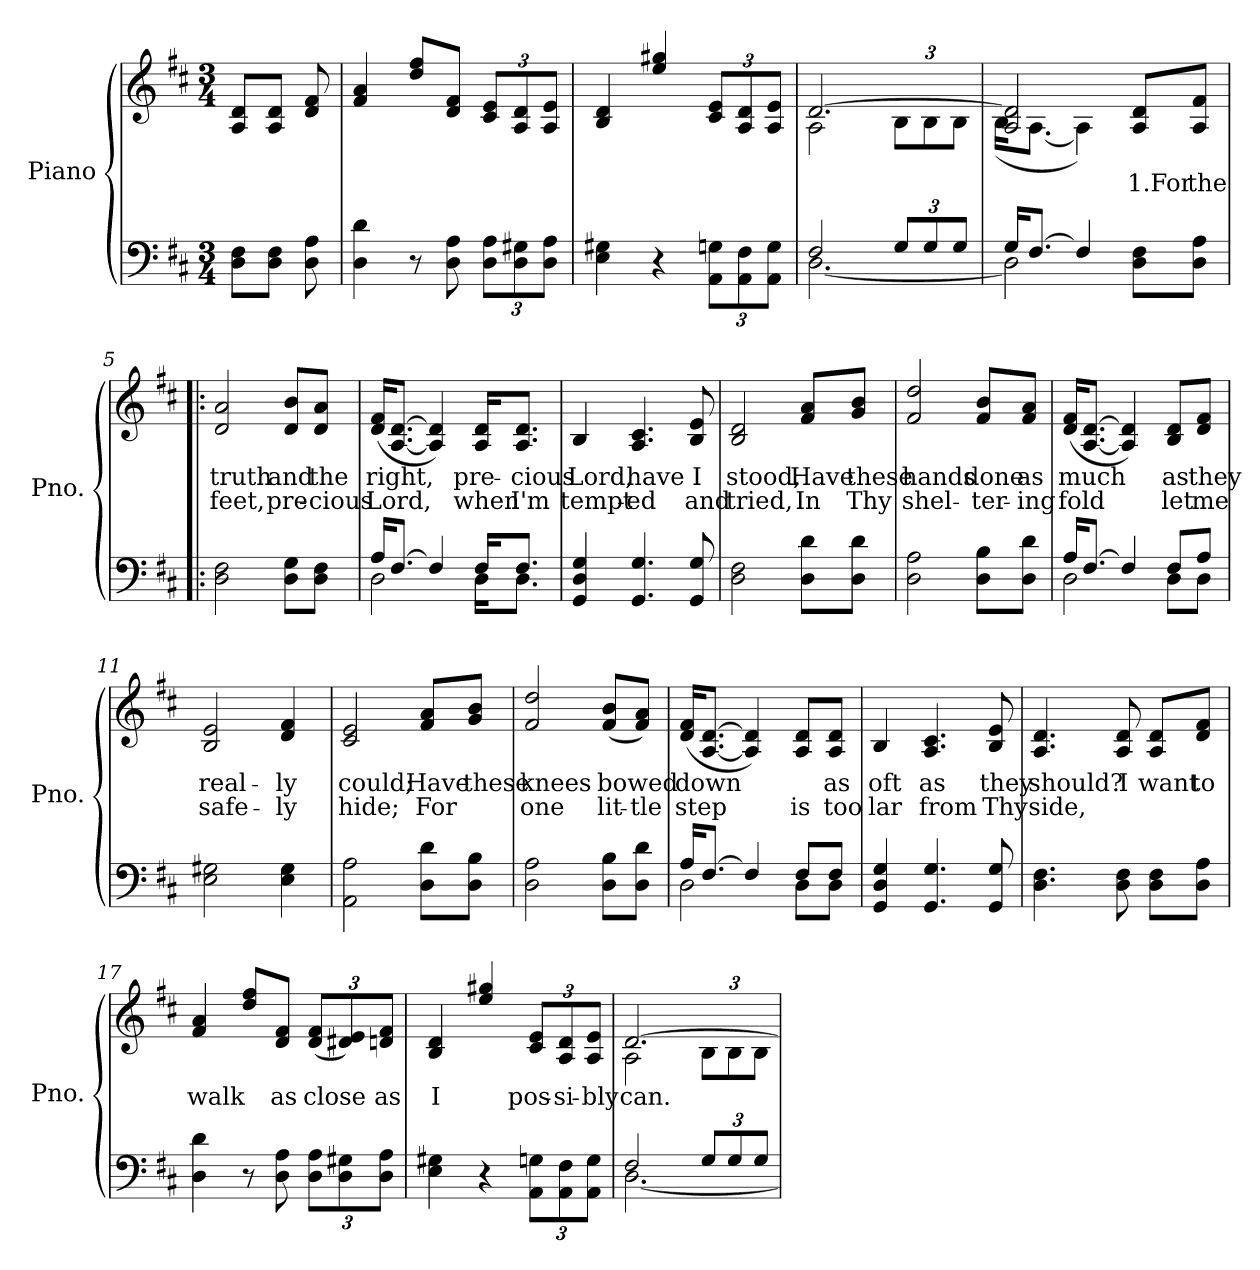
**kern	**kern	**text	**text
*part1	*part1	*part1	*part1
*staff2	*staff1	*staff1	*staff1
*I"Piano	*	*	*
*I'Pno.	*	*	*
*clefF4	*clefG2	*	*
*k[f#c#]	*k[f#c#]	*	*
*M3/4	*M3/4	*	*
*MM68	*MM68	*	*
=	=	=	=
8D\ 8F#\L	8A/ 8d/L	.	.
8D\ 8F#\J	8A/ 8d/J	.	.
8D\ 8A\	8d/ 8f#/	.	.
=1	=1	=1	=1
4D\ 4d\	4f#/ 4a/	.	.
8r	8dd/ 8ff#/L	.	.
8D\ 8A\	8d/ 8f#/J	.	.
*Xbrackettup	*Xbrackettup	*	*
12D\ 12A\L	12c#/ 12e/L	.	.
12D\ 12G#X\	12A/ 12d/	.	.
12D\ 12A\J	12A/ 12e/J	.	.
=2	=2	=2	=2
4E\ 4G#X\	4B/ 4d/	.	.
4r	4ee/ 4gg#X/	.	.
12AA\ 12Gn\L	12c#/ 12e/L	.	.
12AA\ 12F#\	12A/ 12d/	.	.
12AA\ 12G\J	12A/ 12e/J	.	.
=3	=3	=3	=3
*^	*^	*	*
2F#/	[2.D\	[2.d/	2A\	.	.
12G/L	.	.	12B\L	.	.
12G/	.	.	12B\	.	.
12G/J	.	.	12B\J	.	.
=4	=4	=4	=4	=4	=4
16G/KL	2D\]	2A/ 2d/]	(16B\KL	.	.
[8.F#/J	.	.	[8.A\J	.	.
4F#/]	.	.	4A\])	.	.
!	!	!	!	!LO:LY:b	!
8D\ 8F#\L	4ryy	4ryy	8A/ 8d/L	1.For	.
!	!	!	!	!LO:LY:b	!
8D\ 8A\J	.	.	8A/ 8f#/J	the	.
*v	*v	*	*	*	*
!!LO:LB:g=z
=5!|:	=5!|:	=5!|:	=5!|:	=5!|:
!	!	!	!LO:LY:b	!LO:LY:b
*	*v	*v	*	*
2D\ 2F#\	2d/ 2a/	truth	feet,
!	!	!LO:LY:b	!LO:LY:b
8D\ 8G\L	8d/ 8b/L	and	pre-
!	!	!LO:LY:b	!LO:LY:b
8D\ 8F#\J	8d/ 8a/J	the	-cious
=6	=6	=6	=6
*^	*	*	*
!	!	!	!LO:LY:b	!LO:LY:b
16A/KL	2D\	(16d/ 16f#/KL	right,	Lord,
[8.F#/J	.	[8.A/ [8.d/J	.	.
4F#/]	.	4A/] 4d/])	.	.
!	!	!	!LO:LY:b	!LO:LY:b
16F#/KL	16D\KL	16A/ 16d/KL	pre-	when
!	!	!	!LO:LY:b	!LO:LY:b
8.F#/J	8.D\J	8.A/ 8.d/J	-cious	I'm
=7	=7	=7	=7	=7
!	!	!	!LO:LY:b	!LO:LY:b
*v	*v	*	*	*
4GG/ 4D/ 4G/	4B/	Lord,	tempt-
!	!	!LO:LY:b	!LO:LY:b
4.GG/ 4.G/	4.A/ 4.c#/	have	-ed
!	!	!LO:LY:b	!LO:LY:b
8GG/ 8G/	8B/ 8e/	I	and
=8	=8	=8	=8
!	!	!LO:LY:b	!LO:LY:b
2D\ 2F#\	2B/ 2d/	stood,	tried,
!	!	!LO:LY:b	!LO:LY:b
8D\ 8d\L	8f#/ 8a/L	Have	In
!	!	!LO:LY:b	!LO:LY:b
8D\ 8d\J	8g/ 8b/J	these	Thy
!!LO:LB:g=z
=9	=9	=9	=9
!	!	!LO:LY:b	!LO:LY:b
2D\ 2A\	2f#/ 2dd/	hands	shel-
!	!	!LO:LY:b	!LO:LY:b
8D\ 8B\L	8f#/ 8b/L	done	-ter-
!	!	!LO:LY:b	!LO:LY:b
8D\ 8d\J	8f#/ 8a/J	as	-ing
=10	=10	=10	=10
*^	*	*	*
!	!	!	!LO:LY:b	!LO:LY:b
16A/KL	2D\	(16d/ 16f#/KL	much	fold
[8.F#/J	.	[8.A/ [8.d/J	.	.
4F#/]	.	4A/] 4d/])	.	.
!	!	!	!LO:LY:b	!LO:LY:b
8F#/L	8D\L	8B/ 8d/L	as	let
!	!	!	!LO:LY:b	!LO:LY:b
8A/J	8D\J	8d/ 8f#/J	they	me
=11	=11	=11	=11	=11
!	!	!	!LO:LY:b	!LO:LY:b
*v	*v	*	*	*
2E\ 2G#X\	2B/ 2e/	real-	safe-
!	!	!LO:LY:b	!LO:LY:b
4E\ 4G#\	4d/ 4f#/	-ly	-ly
=12	=12	=12	=12
!	!	!LO:LY:b	!LO:LY:b
2AA\ 2A\	2c#/ 2e/	could;	hide;
!	!	!LO:LY:b	!LO:LY:b
8D\ 8d\L	8f#/ 8a/L	Have	For
!	!	!LO:LY:b	!
8D\ 8B\J	8g/ 8b/J	these	.
=13	=13	=13	=13
!	!	!LO:LY:b	!LO:LY:b
2D\ 2A\	2f#/ 2dd/	knees	one
!	!	!LO:LY:b	!LO:LY:b
8D\ 8B\L	(8f#/ 8b/L	bowed	lit-
!	!	!	!LO:LY:b
8D\ 8d\J	8f#/ 8a/J)	.	-tle
!!LO:LB:g=z
=14	=14	=14	=14
*^	*	*	*
!	!	!	!LO:LY:b	!LO:LY:b
16A/KL	2D\	(16d/ 16f#/KL	down	step
[8.F#/J	.	[8.A/ [8.d/J	.	.
4F#/]	.	4A/] 4d/])	.	.
!	!	!	!	!LO:LY:b
8F#/L	8D\L	8A/ 8d/L	.	is
!	!	!	!LO:LY:b	!LO:LY:b
8F#/J	8D\J	8A/ 8d/J	as	too
=15	=15	=15	=15	=15
!	!	!	!LO:LY:b	!LO:LY:b
*v	*v	*	*	*
4GG/ 4D/ 4G/	4B/	oft	lar
!	!	!LO:LY:b	!LO:LY:b
4.GG/ 4.G/	4.A/ 4.c#/	as	from
!	!	!LO:LY:b	!LO:LY:b
8GG/ 8G/	8B/ 8e/	they	Thy
=16	=16	=16	=16
!	!	!LO:LY:b	!LO:LY:b
4.D\ 4.F#\	4.A/ 4.d/	should?	side,
!	!	!LO:LY:b	!
8D\ 8F#\	8A/ 8d/	I	.
!	!	!LO:LY:b	!
8D\ 8F#\L	8A/ 8d/L	want	.
!	!	!LO:LY:b	!
8D\ 8A\J	8d/ 8f#/J	to	.
=17	=17	=17	=17
!	!	!LO:LY:b	!
4D\ 4d\	4f#/ 4a/	walk	.
8r	8dd/ 8ff#/L	.	.
!	!	!LO:LY:b	!
8D\ 8A\	8d/ 8f#/J	as	.
!	!	!LO:LY:b	!
12D\ 12A\L	(12d/ 12f#/L	close	.
12D\ 12G#X\	12d#X/ 12e/)	.	.
!	!	!LO:LY:b	!
12D\ 12A\J	12dn/ 12f#/J	as	.
!!LO:PB:g=z
=18	=18	=18	=18
!	!	!LO:LY:b	!
4E\ 4G#X\	4B/ 4d/	I	.
4r	4ee/ 4gg#X/	.	.
!	!	!LO:LY:b	!
12AA\ 12Gn\L	12c#/ 12e/L	pos-	.
!	!	!LO:LY:b	!
12AA\ 12F#\	12A/ 12d/	-si-	.
!	!	!LO:LY:b	!
12AA\ 12G\J	12A/ 12e/J	-bly	.
=19	=19	=19	=19
*^	*	*	*
!	!	!	!LO:LY:b	!
*	*	*^	*	*
2F#/	[2.D\	[2.d/	2A\	can.	.
12G/L	.	.	12B\L	.	.
12G/	.	.	12B\	.	.
12G/J	.	.	12B\J	.	.
*v	*v	*	*	*	*
*	*v	*v	*	*
=	=	=	=
*-	*-	*-	*-
